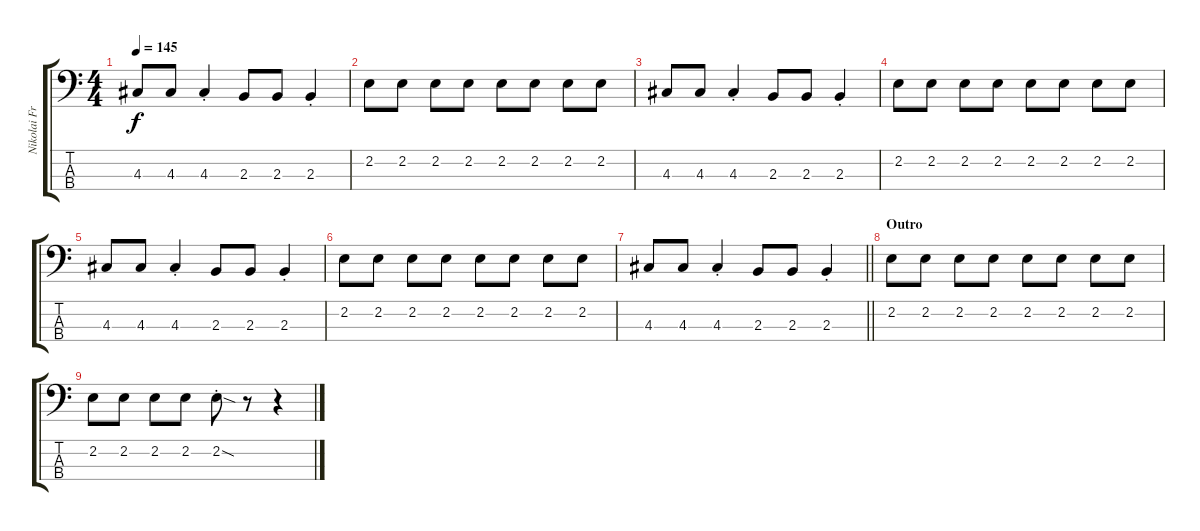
\track ("Nikolai Fraiture" "Nikolai Fr") {instrument electricbassfinger}
\staff {score tabs}
\tuning (G2 D2 A1 E1) {hide}
\ts (4 4)
\tempo 145
\clef f4
\ks c
4.3.8{dy f} 4.3.8 4.3{st}.4 2.3.8 2.3.8 2.3{st}.4 |
2.2.8 2.2.8 2.2.8 2.2.8 2.2.8 2.2.8 2.2.8 2.2.8 |
4.3.8 4.3.8 4.3{st}.4 2.3.8 2.3.8 2.3{st}.4 |
2.2.8 2.2.8 2.2.8 2.2.8 2.2.8 2.2.8 2.2.8 2.2.8 |
4.3.8 4.3.8 4.3{st}.4 2.3.8 2.3.8 2.3{st}.4 |
2.2.8 2.2.8 2.2.8 2.2.8 2.2.8 2.2.8 2.2.8 2.2.8 |
\barLineRight lightlight
4.3.8 4.3.8 4.3{st}.4 2.3.8 2.3.8 2.3{st}.4 |
\section ("" "Outro")
2.2.8 2.2.8 2.2.8 2.2.8 2.2.8 2.2.8 2.2.8 2.2.8 |
2.2.8 2.2.8 2.2.8 2.2.8 2.2{sod st}.8 r.8 r.4
